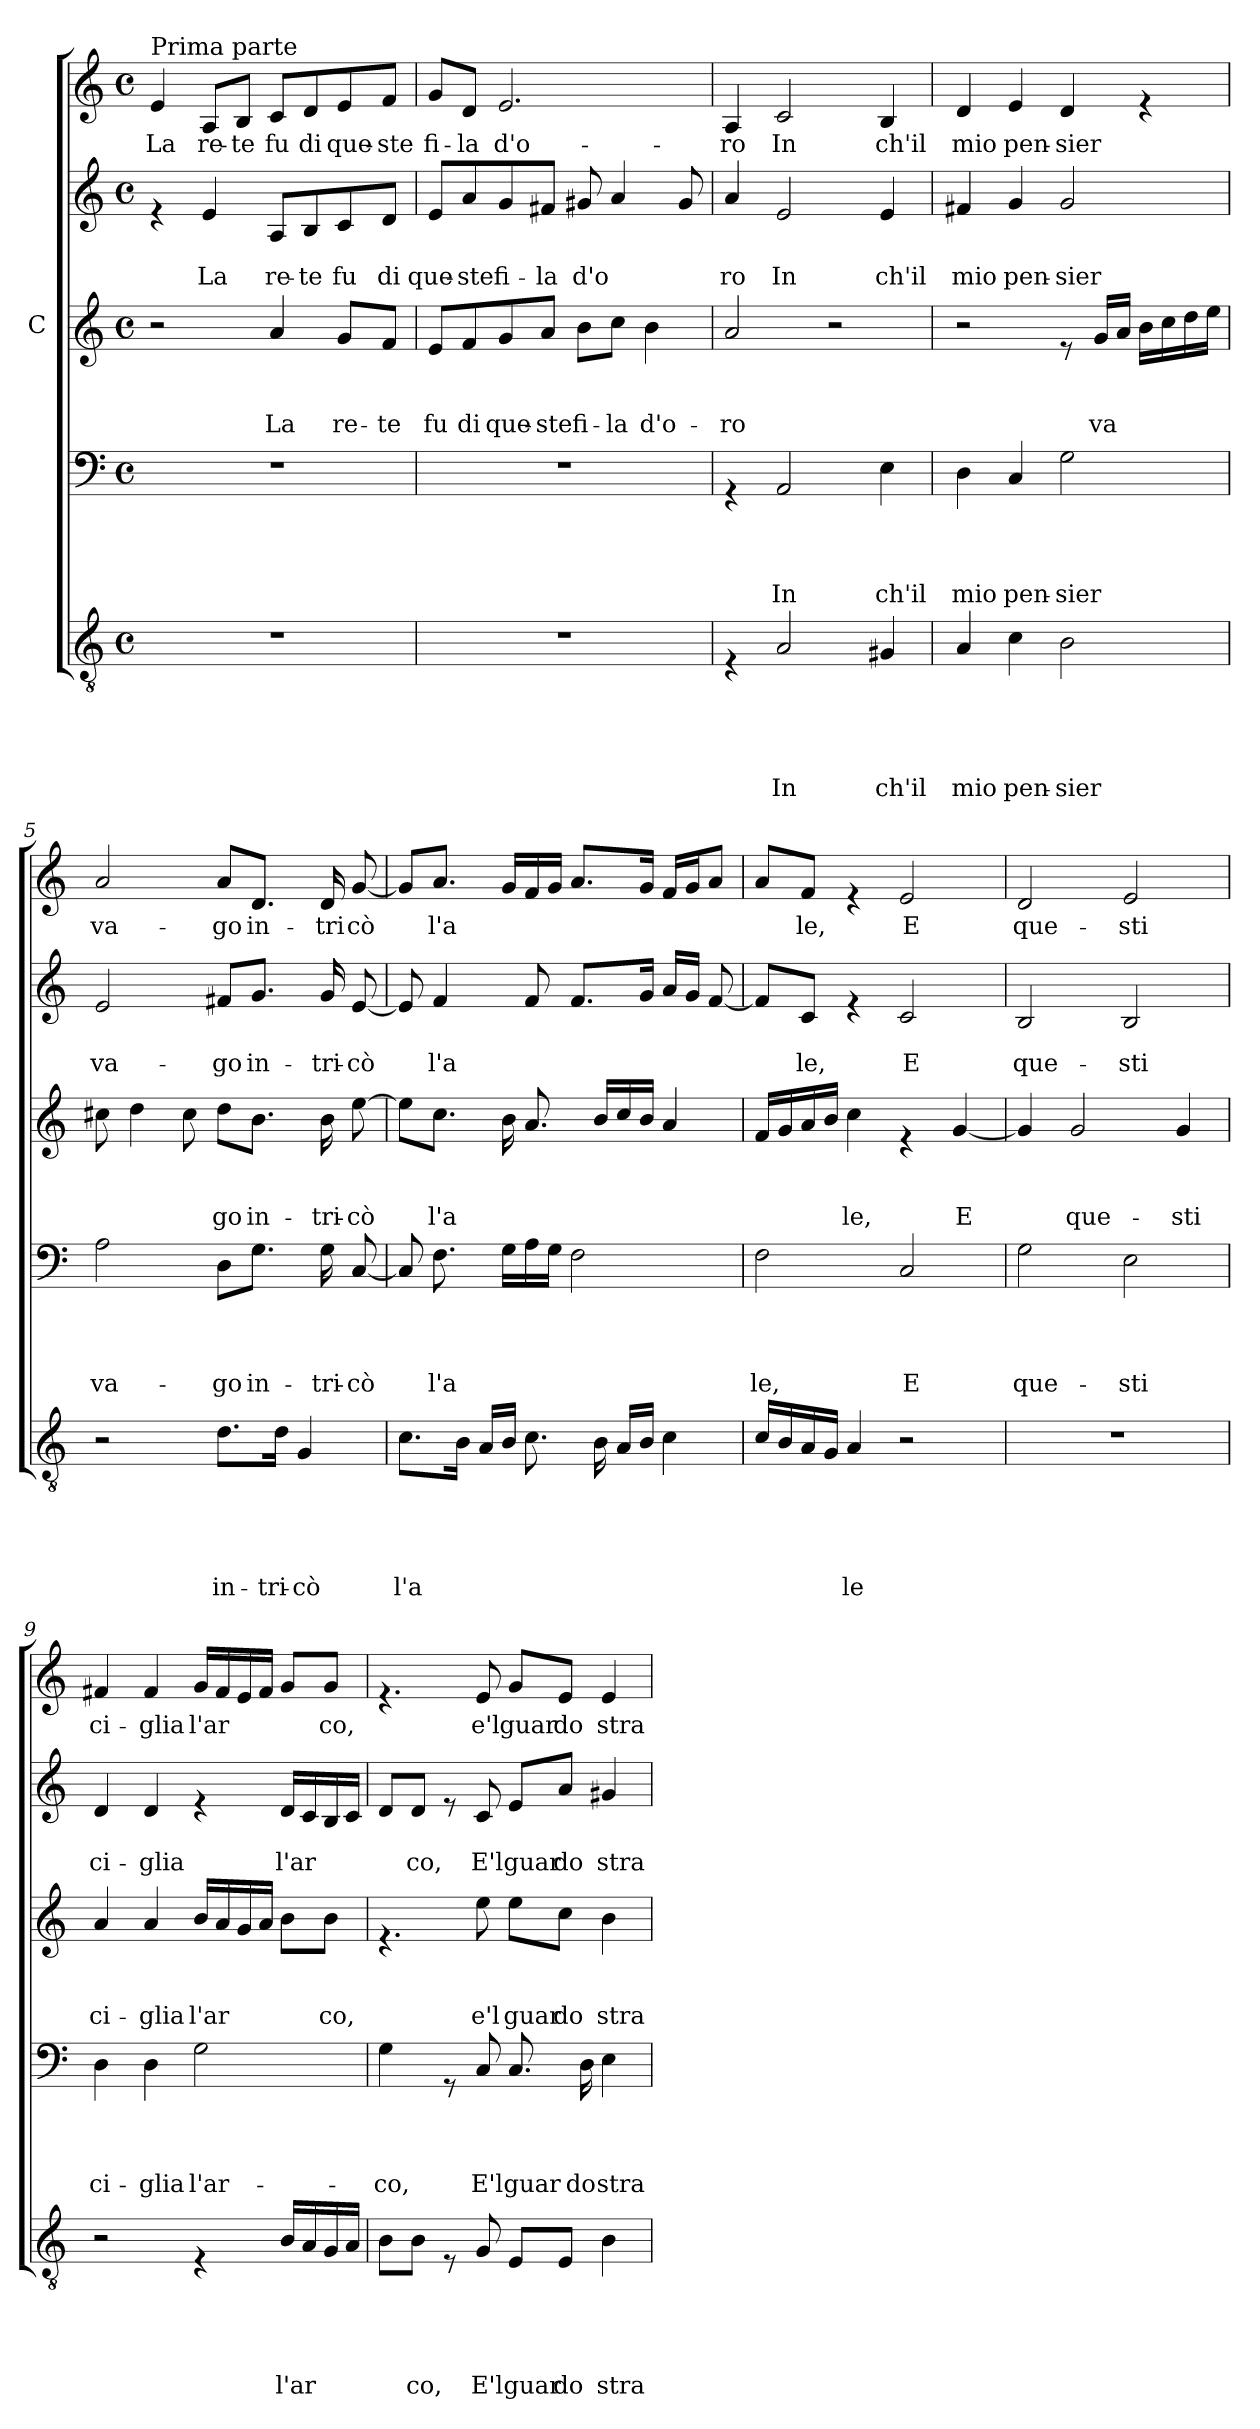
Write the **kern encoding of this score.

**kern	**text	**text	**text	**text	**text	**kern	**text	**text	**text	**text	**kern	**text	**text	**text	**kern	**text	**text	**kern	**text
*part5	*part5	*part5	*part5	*part5	*part5	*part4	*part4	*part4	*part4	*part4	*part3	*part3	*part3	*part3	*part2	*part2	*part2	*part1	*part1
*staff5	*staff5	*staff5	*staff5	*staff5	*staff5	*staff4	*staff4	*staff4	*staff4	*staff4	*staff3	*staff3	*staff3	*staff3	*staff2	*staff2	*staff2	*staff1	*staff1
*	*	*	*	*	*	*	*	*	*	*	*I"C	*	*	*	*	*	*	*	*
*clefGv2	*	*	*	*	*	*clefF4	*	*	*	*	*clefG2	*	*	*	*clefG2	*	*	*clefG2	*
*k[]	*	*	*	*	*	*k[]	*	*	*	*	*k[]	*	*	*	*k[]	*	*	*k[]	*
*C:	*	*	*	*	*	*C:	*	*	*	*	*C:	*	*	*	*C:	*	*	*C:	*
*M4/4	*	*	*	*	*	*M4/4	*	*	*	*	*M4/4	*	*	*	*M4/4	*	*	*M4/4	*
*met(c)	*	*	*	*	*	*met(c)	*	*	*	*	*met(c)	*	*	*	*met(c)	*	*	*met(c)	*
=1	=1	=1	=1	=1	=1	=1	=1	=1	=1	=1	=1	=1	=1	=1	=1	=1	=1	=1	=1
!	!	!	!	!	!	!	!	!	!	!	!	!	!	!	!	!	!	!LO:TX:a:t=Prima parte	!
!	!	!	!	!	!	!	!	!	!	!	!	!	!	!	!	!	!	!	!LO:LY:b
1r	.	.	.	.	.	1r	.	.	.	.	2r	.	.	.	4re	.	.	4e/	La
!	!	!	!	!	!	!	!	!	!	!	!	!	!	!	!	!	!LO:LY:b	!	!LO:LY:b
.	.	.	.	.	.	.	.	.	.	.	.	.	.	.	4e/	.	La	8A/L	re-
!	!	!	!	!	!	!	!	!	!	!	!	!	!	!	!	!	!	!	!LO:LY:b
.	.	.	.	.	.	.	.	.	.	.	.	.	.	.	.	.	.	8B/J	-te
!	!	!	!	!	!	!	!	!	!	!	!	!	!	!LO:LY:b	!	!	!LO:LY:b	!	!LO:LY:b
.	.	.	.	.	.	.	.	.	.	.	4a/	.	.	La	8A/L	.	re-	8c/L	fu
!	!	!	!	!	!	!	!	!	!	!	!	!	!	!	!	!	!LO:LY:b	!	!LO:LY:b
.	.	.	.	.	.	.	.	.	.	.	.	.	.	.	8B/	.	-te	8d/	di
!	!	!	!	!	!	!	!	!	!	!	!	!	!	!LO:LY:b	!	!	!LO:LY:b	!	!LO:LY:b
.	.	.	.	.	.	.	.	.	.	.	8g/L	.	.	re-	8c/	.	fu	8e/	que-
!	!	!	!	!	!	!	!	!	!	!	!	!	!	!LO:LY:b	!	!	!LO:LY:b	!	!LO:LY:b
.	.	.	.	.	.	.	.	.	.	.	8f/J	.	.	-te	8d/J	.	di	8f/J	-ste
=2	=2	=2	=2	=2	=2	=2	=2	=2	=2	=2	=2	=2	=2	=2	=2	=2	=2	=2	=2
!	!	!	!	!	!	!	!	!	!	!	!	!	!	!LO:LY:b	!	!	!LO:LY:b	!	!LO:LY:b
1r	.	.	.	.	.	1r	.	.	.	.	8e/L	.	.	fu	8e/L	.	que-	8g/L	fi-
!	!	!	!	!	!	!	!	!	!	!	!	!	!	!LO:LY:b	!	!	!LO:LY:b	!	!LO:LY:b
.	.	.	.	.	.	.	.	.	.	.	8f/	.	.	di	8a/	.	-ste	8d/J	-la
!	!	!	!	!	!	!	!	!	!	!	!	!	!	!LO:LY:b	!	!	!LO:LY:b	!	!LO:LY:b
.	.	.	.	.	.	.	.	.	.	.	8g/	.	.	que-	8g/	.	fi-	2.e/	d'o-
!	!	!	!	!	!	!	!	!	!	!	!	!	!	!LO:LY:b	!	!	!LO:LY:b	!	!
.	.	.	.	.	.	.	.	.	.	.	8a/J	.	.	-ste	8f#X/J	.	-la	.	.
!	!	!	!	!	!	!	!	!	!	!	!	!	!	!LO:LY:b	!	!	!LO:LY:b	!	!
.	.	.	.	.	.	.	.	.	.	.	8b\L	.	.	fi-	8g#X/	.	d'o	.	.
!	!	!	!	!	!	!	!	!	!	!	!	!	!	!LO:LY:b	!	!	!	!	!
.	.	.	.	.	.	.	.	.	.	.	8cc\J	.	.	-la	4a/	.	.	.	.
!	!	!	!	!	!	!	!	!	!	!	!	!	!	!LO:LY:b	!	!	!	!	!
.	.	.	.	.	.	.	.	.	.	.	4b\	.	.	d'o-	.	.	.	.	.
.	.	.	.	.	.	.	.	.	.	.	.	.	.	.	8g#/	.	.	.	.
=3	=3	=3	=3	=3	=3	=3	=3	=3	=3	=3	=3	=3	=3	=3	=3	=3	=3	=3	=3
!	!	!	!	!	!	!	!	!	!	!	!	!	!	!LO:LY:b	!	!	!LO:LY:b	!	!LO:LY:b
4rE	.	.	.	.	.	4rGG	.	.	.	.	2a/	.	.	-ro	4a/	.	ro	4A/	-ro
!	!	!	!	!	!LO:LY:b	!	!	!	!	!LO:LY:b	!	!	!	!	!	!	!LO:LY:b	!	!LO:LY:b
2A/	.	.	.	.	In	2AA/	.	.	.	In	.	.	.	.	2e/	.	In	2c/	In
.	.	.	.	.	.	.	.	.	.	.	2r	.	.	.	.	.	.	.	.
!	!	!	!	!	!LO:LY:b	!	!	!	!	!LO:LY:b	!	!	!	!	!	!	!LO:LY:b	!	!LO:LY:b
4G#X/	.	.	.	.	ch'il	4E\	.	.	.	ch'il	.	.	.	.	4e/	.	ch'il	4B/	ch'il
=4	=4	=4	=4	=4	=4	=4	=4	=4	=4	=4	=4	=4	=4	=4	=4	=4	=4	=4	=4
!	!	!	!	!	!LO:LY:b	!	!	!	!	!LO:LY:b	!	!	!	!	!	!	!LO:LY:b	!	!LO:LY:b
4A/	.	.	.	.	mio	4D\	.	.	.	mio	2r	.	.	.	4f#X/	.	mio	4d/	mio
!	!	!	!	!	!LO:LY:b	!	!	!	!	!LO:LY:b	!	!	!	!	!	!	!LO:LY:b	!	!LO:LY:b
4c\	.	.	.	.	pen-	4C/	.	.	.	pen-	.	.	.	.	4g/	.	pen-	4e/	pen-
!	!	!	!	!	!LO:LY:b	!	!	!	!	!LO:LY:b	!	!	!	!	!	!	!LO:LY:b	!	!LO:LY:b
2B\	.	.	.	.	-sier	2G\	.	.	.	-sier	8re	.	.	.	2g/	.	-sier	4d/	-sier
!	!	!	!	!	!	!	!	!	!	!	!	!	!	!LO:LY:b	!	!	!	!	!
.	.	.	.	.	.	.	.	.	.	.	16g/LL	.	.	va	.	.	.	.	.
.	.	.	.	.	.	.	.	.	.	.	16a/JJ	.	.	.	.	.	.	.	.
.	.	.	.	.	.	.	.	.	.	.	16b\LL	.	.	.	.	.	.	4re	.
.	.	.	.	.	.	.	.	.	.	.	16cc\	.	.	.	.	.	.	.	.
.	.	.	.	.	.	.	.	.	.	.	16dd\	.	.	.	.	.	.	.	.
.	.	.	.	.	.	.	.	.	.	.	16ee\JJ	.	.	.	.	.	.	.	.
!!LO:LB:g=z
=5	=5	=5	=5	=5	=5	=5	=5	=5	=5	=5	=5	=5	=5	=5	=5	=5	=5	=5	=5
!	!	!	!	!	!	!	!	!	!	!LO:LY:b	!	!	!	!	!	!	!LO:LY:b	!	!LO:LY:b
2r	.	.	.	.	.	2A\	.	.	.	va-	8cc#X\	.	.	.	2e/	.	va-	2a/	va-
.	.	.	.	.	.	.	.	.	.	.	4dd\	.	.	.	.	.	.	.	.
.	.	.	.	.	.	.	.	.	.	.	8cc#\	.	.	.	.	.	.	.	.
!	!	!	!	!	!LO:LY:b	!	!	!	!	!LO:LY:b	!	!	!	!LO:LY:b	!	!	!LO:LY:b	!	!LO:LY:b
8.d\L	.	.	.	.	in-	8D\L	.	.	.	-go	8dd\L	.	.	go	8f#X/L	.	-go	8a/L	-go
!	!	!	!	!	!	!	!	!	!	!LO:LY:b	!	!	!	!LO:LY:b	!	!	!LO:LY:b	!	!LO:LY:b
.	.	.	.	.	.	8.G\J	.	.	.	in-	8.b\J	.	.	in-	8.g/J	.	in-	8.d/J	in-
!	!	!	!	!	!LO:LY:b	!	!	!	!	!	!	!	!	!	!	!	!	!	!
16d\Jk	.	.	.	.	-tri-	.	.	.	.	.	.	.	.	.	.	.	.	.	.
!	!	!	!	!	!LO:LY:b	!	!	!	!	!	!	!	!	!	!	!	!	!	!
4G/	.	.	.	.	-cò	.	.	.	.	.	.	.	.	.	.	.	.	.	.
!	!	!	!	!	!	!	!	!	!	!LO:LY:b	!	!	!	!LO:LY:b	!	!	!LO:LY:b	!	!LO:LY:b
.	.	.	.	.	.	16G\	.	.	.	-tri-	16b\	.	.	-tri-	16g/	.	-tri-	16d/	-tri
!	!	!	!	!	!	!	!	!	!	!LO:LY:b	!	!	!	!LO:LY:b	!	!	!LO:LY:b	!	!LO:LY:b
.	.	.	.	.	.	[<8C/	.	.	.	-cò	[>8ee\	.	.	-cò	[<8e/	.	-cò	[<8g/	cò
=6	=6	=6	=6	=6	=6	=6	=6	=6	=6	=6	=6	=6	=6	=6	=6	=6	=6	=6	=6
!	!	!	!	!	!LO:LY:b	!	!	!	!	!	!	!	!	!	!	!	!	!	!
*^	*	*	*	*	*	*	*	*	*	*	*	*	*	*	*	*	*	*	*
8.c\L	4.ryy	.	.	.	.	l'a	8C/]	.	.	.	.	8ee\L]	.	.	.	8e/]	.	.	8g/L]	.
!	!	!	!	!	!	!	!	!	!	!	!LO:LY:b	!	!	!	!LO:LY:b	!	!	!LO:LY:b	!	!LO:LY:b
.	.	.	.	.	.	.	8.F\	.	.	.	l'a	8.cc\J	.	.	l'a	4f/	.	l'a	8.a/J	l'a
16B\Jk	.	.	.	.	.	.	.	.	.	.	.	.	.	.	.	.	.	.	.	.
16A/LL	.	.	.	.	.	.	.	.	.	.	.	.	.	.	.	.	.	.	.	.
16B/JJ	.	.	.	.	.	.	16G\LL	.	.	.	.	16b\	.	.	.	.	.	.	16g/LL	.
4ryy	8.c\	.	.	.	.	.	16A\	.	.	.	.	8.a/	.	.	.	8f/	.	.	16f/	.
.	.	.	.	.	.	.	16G\JJ	.	.	.	.	.	.	.	.	.	.	.	16g/JJ	.
.	.	.	.	.	.	.	2F\	.	.	.	.	.	.	.	.	8.f/L	.	.	8.a/L	.
.	16B\	.	.	.	.	.	.	.	.	.	.	16b/LL	.	.	.	.	.	.	.	.
16A/LL	8ryy	.	.	.	.	.	.	.	.	.	.	16cc/	.	.	.	.	.	.	.	.
16B/JJ	.	.	.	.	.	.	.	.	.	.	.	16b/JJ	.	.	.	16g/Jk	.	.	16g/Jk	.
4ryy	4c\	.	.	.	.	.	.	.	.	.	.	4a/	.	.	.	16a/LL	.	.	16f/LL	.
.	.	.	.	.	.	.	.	.	.	.	.	.	.	.	.	16g/JJ	.	.	16g/J	.
.	.	.	.	.	.	.	.	.	.	.	.	.	.	.	.	[<8f/	.	.	8a/J	.
*v	*v	*	*	*	*	*	*	*	*	*	*	*	*	*	*	*	*	*	*	*
=7	=7	=7	=7	=7	=7	=7	=7	=7	=7	=7	=7	=7	=7	=7	=7	=7	=7	=7	=7
!	!	!	!	!	!	!	!	!	!	!LO:LY:b	!	!	!	!	!	!	!	!	!
16c/LL	.	.	.	.	.	2F\	.	.	.	le,	16f/LL	.	.	.	8f/L]	.	.	8a/L	.
16B/	.	.	.	.	.	.	.	.	.	.	16g/	.	.	.	.	.	.	.	.
!	!	!	!	!	!	!	!	!	!	!	!	!	!	!	!	!	!LO:LY:b	!	!LO:LY:b
16A/	.	.	.	.	.	.	.	.	.	.	16a/	.	.	.	8c/J	.	le,	8f/J	le,
16G/JJ	.	.	.	.	.	.	.	.	.	.	16b/JJ	.	.	.	.	.	.	.	.
!	!	!	!	!	!LO:LY:b	!	!	!	!	!	!	!	!	!LO:LY:b	!	!	!	!	!
4A/	.	.	.	.	le	.	.	.	.	.	4cc\	.	.	le,	4re	.	.	4re	.
!	!	!	!	!	!	!	!	!	!	!LO:LY:b	!	!	!	!	!	!	!LO:LY:b	!	!LO:LY:b
2r	.	.	.	.	.	2C/	.	.	.	E	4re	.	.	.	2c/	.	E	2e/	E
!	!	!	!	!	!	!	!	!	!	!	!	!	!	!LO:LY:b	!	!	!	!	!
.	.	.	.	.	.	.	.	.	.	.	[<4g/	.	.	E	.	.	.	.	.
=8	=8	=8	=8	=8	=8	=8	=8	=8	=8	=8	=8	=8	=8	=8	=8	=8	=8	=8	=8
!	!	!	!	!	!	!	!	!	!	!LO:LY:b	!	!	!	!	!	!	!LO:LY:b	!	!LO:LY:b
1r	.	.	.	.	.	2G\	.	.	.	que-	4g/]	.	.	.	2B/	.	que-	2d/	que-
!	!	!	!	!	!	!	!	!	!	!	!	!	!	!LO:LY:b	!	!	!	!	!
.	.	.	.	.	.	.	.	.	.	.	2g/	.	.	que-	.	.	.	.	.
!	!	!	!	!	!	!	!	!	!	!LO:LY:b	!	!	!	!	!	!	!LO:LY:b	!	!LO:LY:b
.	.	.	.	.	.	2E\	.	.	.	-sti	.	.	.	.	2B/	.	-sti	2e/	-sti
!	!	!	!	!	!	!	!	!	!	!	!	!	!	!LO:LY:b	!	!	!	!	!
.	.	.	.	.	.	.	.	.	.	.	4g/	.	.	-sti	.	.	.	.	.
!!LO:LB:g=z
=9	=9	=9	=9	=9	=9	=9	=9	=9	=9	=9	=9	=9	=9	=9	=9	=9	=9	=9	=9
!	!	!	!	!	!	!	!	!	!	!LO:LY:b	!	!	!	!LO:LY:b	!	!	!LO:LY:b	!	!LO:LY:b
2r	.	.	.	.	.	4D\	.	.	.	ci-	4a/	.	.	ci-	4d/	.	ci-	4f#X/	ci-
!	!	!	!	!	!	!	!	!	!	!LO:LY:b	!	!	!	!LO:LY:b	!	!	!LO:LY:b	!	!LO:LY:b
.	.	.	.	.	.	4D\	.	.	.	-glia	4a/	.	.	-glia	4d/	.	-glia	4f#/	-glia
!	!	!	!	!	!	!	!	!	!	!LO:LY:b	!	!	!	!LO:LY:b	!	!	!	!	!LO:LY:b
4rE	.	.	.	.	.	2G\	.	.	.	l'ar-	16b/LL	.	.	l'ar	4re	.	.	16g/LL	l'ar
.	.	.	.	.	.	.	.	.	.	.	16a/	.	.	.	.	.	.	16f#/	.
.	.	.	.	.	.	.	.	.	.	.	16g/	.	.	.	.	.	.	16e/	.
.	.	.	.	.	.	.	.	.	.	.	16a/JJ	.	.	.	.	.	.	16f#/JJ	.
!	!	!	!	!	!LO:LY:b	!	!	!	!	!	!	!	!	!	!	!	!LO:LY:b	!	!
16B/LL	.	.	.	.	l'ar	.	.	.	.	.	8b\L	.	.	.	16d/LL	.	l'ar	8g/L	.
16A/	.	.	.	.	.	.	.	.	.	.	.	.	.	.	16c/	.	.	.	.
!	!	!	!	!	!	!	!	!	!	!	!	!	!	!LO:LY:b	!	!	!	!	!LO:LY:b
16G/	.	.	.	.	.	.	.	.	.	.	8b\J	.	.	co,	16B/	.	.	8g/J	co,
16A/JJ	.	.	.	.	.	.	.	.	.	.	.	.	.	.	16c/JJ	.	.	.	.
=10	=10	=10	=10	=10	=10	=10	=10	=10	=10	=10	=10	=10	=10	=10	=10	=10	=10	=10	=10
!	!	!	!	!	!	!	!	!	!	!LO:LY:b	!	!	!	!	!	!	!	!	!
8B\L	.	.	.	.	.	4G\	.	.	.	-co,	4.re	.	.	.	8d/L	.	.	4.re	.
!	!	!	!	!	!LO:LY:b	!	!	!	!	!	!	!	!	!	!	!	!LO:LY:b	!	!
8B\J	.	.	.	.	co,	.	.	.	.	.	.	.	.	.	8d/J	.	co,	.	.
8rE	.	.	.	.	.	8rGG	.	.	.	.	.	.	.	.	8re	.	.	.	.
!	!	!	!	!	!LO:LY:b	!	!	!	!	!LO:LY:b	!	!	!	!LO:LY:b	!	!	!LO:LY:b	!	!LO:LY:b
8G/	.	.	.	.	E'l	8C/	.	.	.	E'l	8ee\	.	.	e'l	8c/	.	E'l	8e/	e'l
!	!	!	!	!	!LO:LY:b	!	!	!	!	!LO:LY:b	!	!	!	!LO:LY:b	!	!	!LO:LY:b	!	!LO:LY:b
8E/L	.	.	.	.	guar	8.C/	.	.	.	guar	8ee\L	.	.	guar	8e/L	.	guar	8g/L	guar
!	!	!	!	!	!LO:LY:b	!	!	!	!	!	!	!	!	!LO:LY:b	!	!	!LO:LY:b	!	!LO:LY:b
8E/J	.	.	.	.	do	.	.	.	.	.	8cc\J	.	.	do	8a/J	.	do	8e/J	do
!	!	!	!	!	!	!	!	!	!	!LO:LY:b	!	!	!	!	!	!	!	!	!
.	.	.	.	.	.	16D\	.	.	.	do	.	.	.	.	.	.	.	.	.
!	!	!	!	!	!LO:LY:b	!	!	!	!	!LO:LY:b	!	!	!	!LO:LY:b	!	!	!LO:LY:b	!	!LO:LY:b
4B\	.	.	.	.	stra-	4E\	.	.	.	stra-	4b\	.	.	stra-	4g#X/	.	stra-	4e/	stra-
=	=	=	=	=	=	=	=	=	=	=	=	=	=	=	=	=	=	=	=
*-	*-	*-	*-	*-	*-	*-	*-	*-	*-	*-	*-	*-	*-	*-	*-	*-	*-	*-	*-
